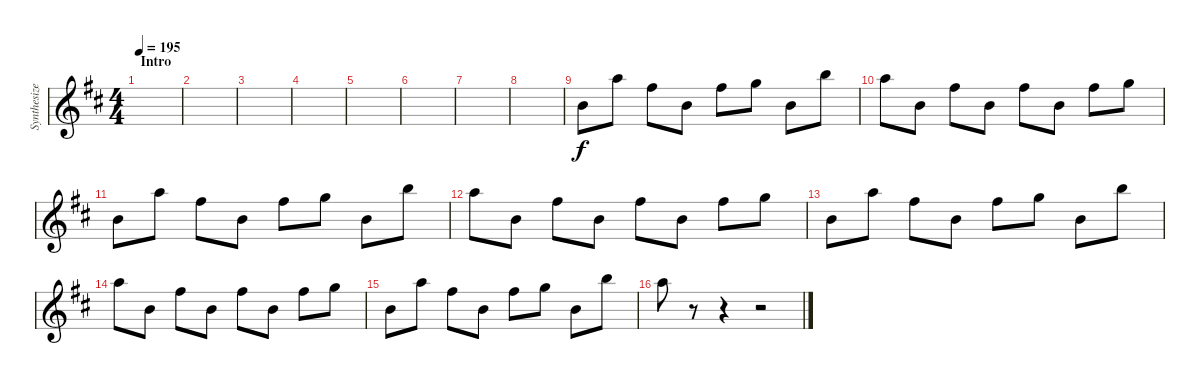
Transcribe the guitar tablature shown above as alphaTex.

\track ("Synthesizer (Staff 1)" "Synthesize") {instrument fx3crystal}
\staff {score}
\tuning (E4 B3 G3 D3 A2 E2 B1) {hide}
\ts (4 4)
\section ("" "Intro")
\tempo 195
\clef g2
\ks bminor
|
|
|
|
|
|
|
|
7.1.8 17.1.8 14.1.8 7.1.8 14.1.8 15.1.8 7.1.8 19.1.8 |
17.1.8 7.1.8 14.1.8 7.1.8 14.1.8 7.1.8 14.1.8 15.1.8 |
7.1.8 17.1.8 14.1.8 7.1.8 14.1.8 15.1.8 7.1.8 19.1.8 |
17.1.8 7.1.8 14.1.8 7.1.8 14.1.8 7.1.8 14.1.8 15.1.8 |
7.1.8 17.1.8 14.1.8 7.1.8 14.1.8 15.1.8 7.1.8 19.1.8 |
17.1.8 7.1.8 14.1.8 7.1.8 14.1.8 7.1.8 14.1.8 15.1.8 |
7.1.8 17.1.8 14.1.8 7.1.8 14.1.8 15.1.8 7.1.8 19.1.8 |
17.1.8 r.8 r.4 r.2
